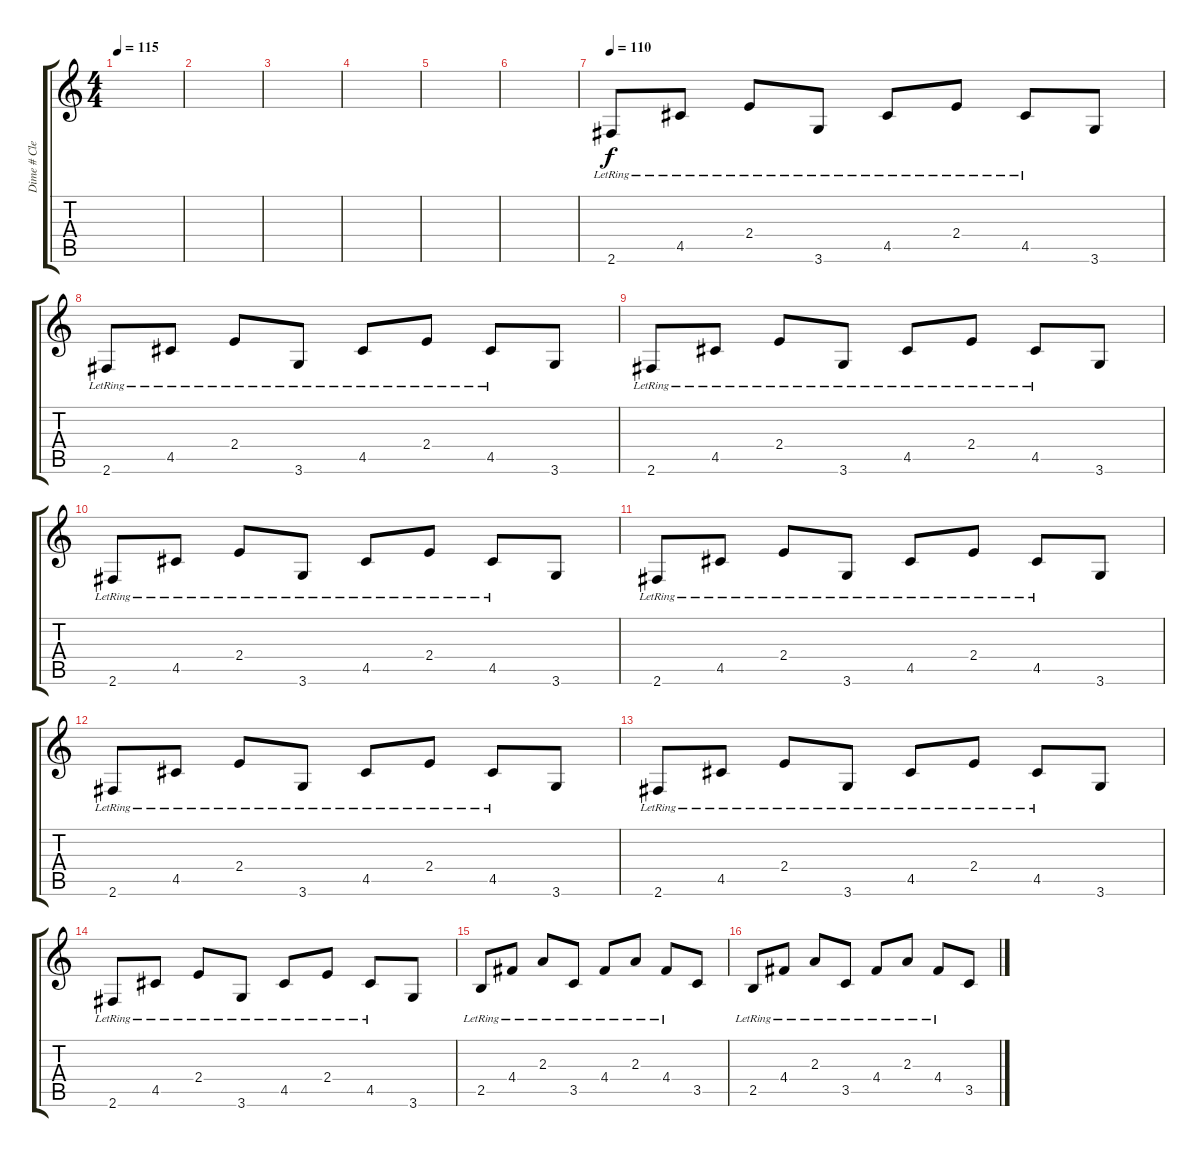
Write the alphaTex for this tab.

\track ("Dime # Clean Guitar" "Dime # Cle") {instrument electricguitarclean}
\staff {score tabs}
\tuning (E4 B3 G3 D3 A2 E2) {hide}
\ts (4 4)
\tempo 115
\clef g2
\ks c
|
|
|
|
|
|
\tempo 110
2.6{lr}.8 4.5{lr}.8 2.4{lr}.8 3.6{lr}.8 4.5{lr}.8 2.4{lr}.8 4.5{lr}.8 3.6.8 |
2.6{lr}.8 4.5{lr}.8 2.4{lr}.8 3.6{lr}.8 4.5{lr}.8 2.4{lr}.8 4.5{lr}.8 3.6.8 |
2.6{lr}.8 4.5{lr}.8 2.4{lr}.8 3.6{lr}.8 4.5{lr}.8 2.4{lr}.8 4.5{lr}.8 3.6.8 |
2.6{lr}.8 4.5{lr}.8 2.4{lr}.8 3.6{lr}.8 4.5{lr}.8 2.4{lr}.8 4.5{lr}.8 3.6.8 |
2.6{lr}.8 4.5{lr}.8 2.4{lr}.8 3.6{lr}.8 4.5{lr}.8 2.4{lr}.8 4.5{lr}.8 3.6.8 |
2.6{lr}.8 4.5{lr}.8 2.4{lr}.8 3.6{lr}.8 4.5{lr}.8 2.4{lr}.8 4.5{lr}.8 3.6.8 |
2.6{lr}.8 4.5{lr}.8 2.4{lr}.8 3.6{lr}.8 4.5{lr}.8 2.4{lr}.8 4.5{lr}.8 3.6.8 |
2.6{lr}.8 4.5{lr}.8 2.4{lr}.8 3.6{lr}.8 4.5{lr}.8 2.4{lr}.8 4.5{lr}.8 3.6.8 |
2.5{lr}.8 4.4{lr}.8 2.3{lr}.8 3.5{lr}.8 4.4{lr}.8 2.3{lr}.8 4.4{lr}.8 3.5.8 |
2.5{lr}.8 4.4{lr}.8 2.3{lr}.8 3.5{lr}.8 4.4{lr}.8 2.3{lr}.8 4.4{lr}.8 3.5.8
